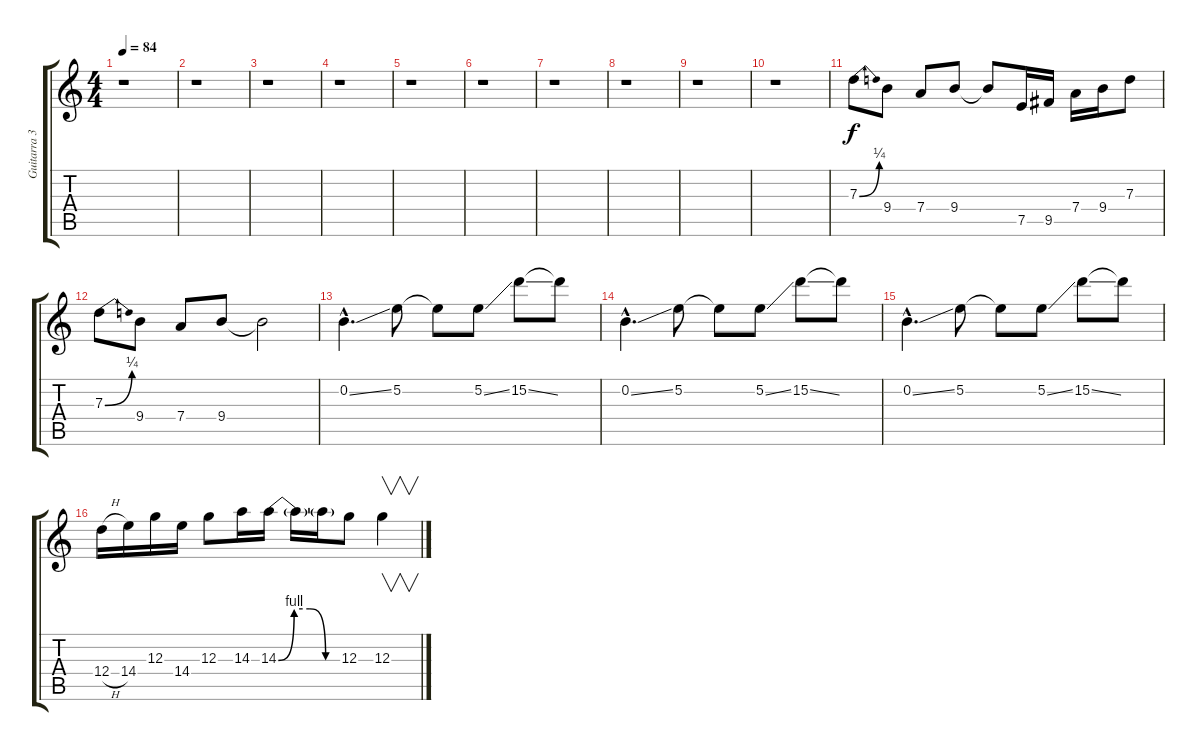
\track ("Guitarra 3" "Guitarra 3") {instrument distortionguitar}
\staff {score tabs}
\tuning (E4 B3 G3 D3 A2 E2) {hide}
\ts (4 4)
\tempo 84
\clef g2
\ks c
r.1{dy f} |
r.1 |
r.1 |
r.1 |
r.1 |
r.1 |
r.1 |
r.1 |
r.1 |
r.1 |
7.3{be (bend 0 0 60 1)}.8 9.4.8 7.4.8 9.4.8 9.4{t}.8 7.5.16 9.5.16 7.4.16 9.4.16 7.3.8 |
7.3{be (bend 0 0 60 1)}.8 9.4.8 7.4.8 9.4.8 9.4{t}.2 |
0.2{ss hac}.4{d} 5.2.8 5.2{t}.8 5.2{ss}.8 15.2{ss}.8 15.2{t}.8 |
0.2{ss hac}.4{d} 5.2.8 5.2{t}.8 5.2{ss}.8 15.2{ss}.8 15.2{t}.8 |
0.2{ss hac}.4{d} 5.2.8 5.2{t}.8 5.2{ss}.8 15.2{ss}.8 15.2{t}.8 |
12.4{h}.16 14.4.16 12.3.16 14.4.16 12.3.8 14.3.16 14.3{be (custom 0 0 15 4 30 4 45 0 60 0)}.16 14.3{t}.16 14.3{t}.16 12.3.8 12.3.4{v}
